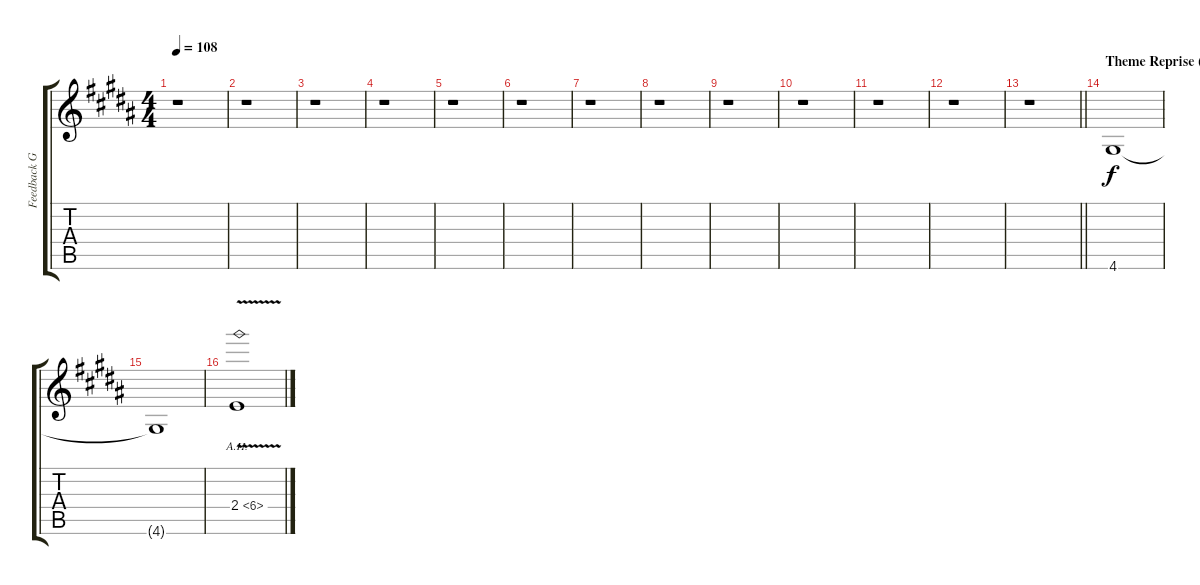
\track ("Feedback Guitar / Hammering" "Feedback G") {instrument distortionguitar}
\staff {score tabs}
\tuning (E4 B3 G3 D3 A2 E2) {hide}
\ts (4 4)
\tempo 108
\clef g2
\ks g#minor
r.1{dy fff} |
r.1 |
r.1 |
r.1 |
r.1 |
r.1 |
r.1 |
r.1 |
r.1 |
r.1 |
r.1 |
r.1 |
\barLineRight lightlight
r.1 |
\section ("" "Theme Reprise (2)")
4.6.1{dy f volume 8} |
4.6{t}.1 |
2.4{ah 4 v}.1
